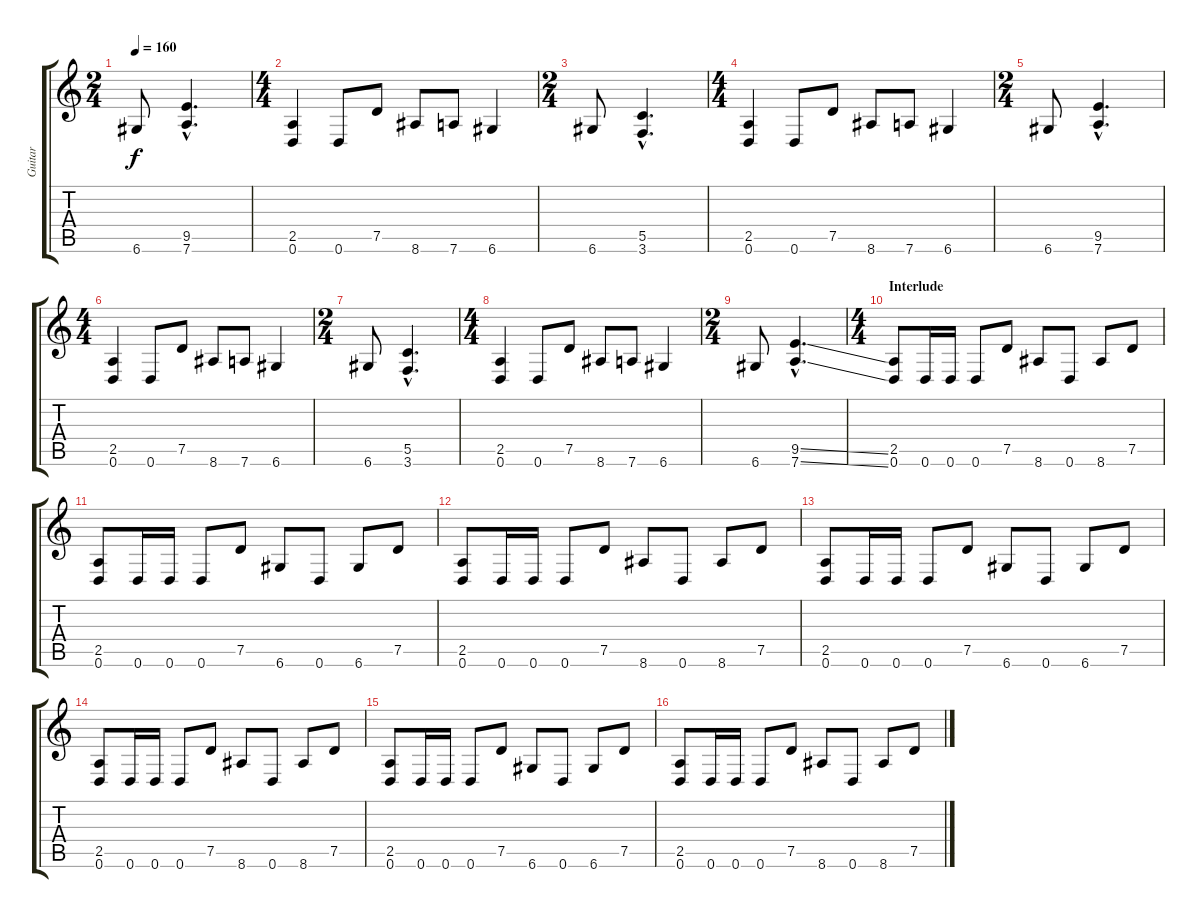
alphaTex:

\track ("Guitar" "Guitar") {instrument distortionguitar}
\staff {score tabs}
\tuning (D4 A3 F3 C3 G2 D2) {hide}
\ts (2 4)
\tempo 160
\clef g2
\ks c
6.6.8{dy f} (9.5{hac} 7.6{hac}).4{d} |
\ts (4 4)
(2.5 0.6).4 0.6.8 7.5.8 8.6.8 7.6.8 6.6.4 |
\ts (2 4)
6.6.8 (5.5{hac} 3.6{hac}).4{d} |
\ts (4 4)
(2.5 0.6).4 0.6.8 7.5.8 8.6.8 7.6.8 6.6.4 |
\ts (2 4)
6.6.8 (9.5{hac} 7.6{hac}).4{d} |
\ts (4 4)
(2.5 0.6).4 0.6.8 7.5.8 8.6.8 7.6.8 6.6.4 |
\ts (2 4)
6.6.8 (5.5{hac} 3.6{hac}).4{d} |
\ts (4 4)
(2.5 0.6).4 0.6.8 7.5.8 8.6.8 7.6.8 6.6.4 |
\ts (2 4)
6.6.8 (9.5{ss hac} 7.6{ss hac}).4{d} |
\ts (4 4)
\section ("" "Interlude")
(2.5 0.6).8 0.6.16 0.6.16 0.6.8 7.5.8 8.6.8 0.6.8 8.6.8 7.5.8 |
(2.5 0.6).8 0.6.16 0.6.16 0.6.8 7.5.8 6.6.8 0.6.8 6.6.8 7.5.8 |
(2.5 0.6).8 0.6.16 0.6.16 0.6.8 7.5.8 8.6.8 0.6.8 8.6.8 7.5.8 |
(2.5 0.6).8 0.6.16 0.6.16 0.6.8 7.5.8 6.6.8 0.6.8 6.6.8 7.5.8 |
(2.5 0.6).8 0.6.16 0.6.16 0.6.8 7.5.8 8.6.8 0.6.8 8.6.8 7.5.8 |
(2.5 0.6).8 0.6.16 0.6.16 0.6.8 7.5.8 6.6.8 0.6.8 6.6.8 7.5.8 |
(2.5 0.6).8 0.6.16 0.6.16 0.6.8 7.5.8 8.6.8 0.6.8 8.6.8 7.5.8
